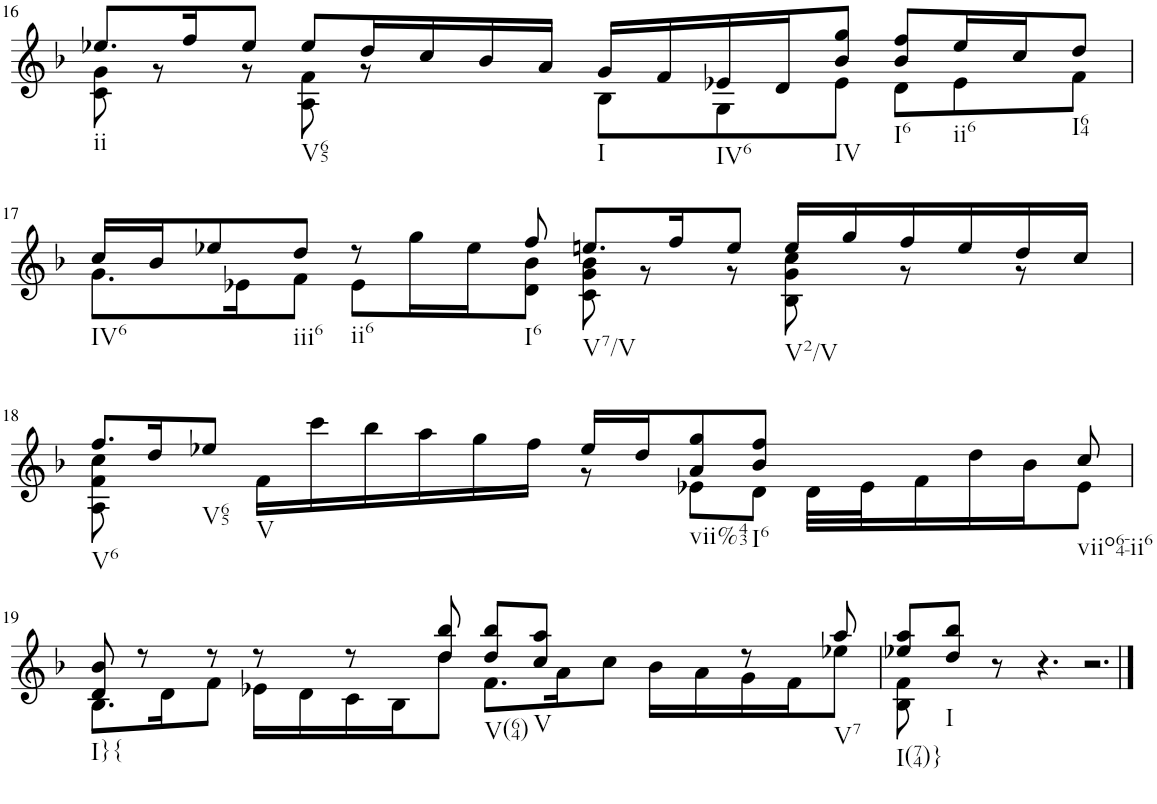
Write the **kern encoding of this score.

**kern
*part1
*staff1
*I"Violin
*I'Vln.
!!LO:PB:g=z
*clefG2
*k[b-]
*M12/8
=16
*^
!LO:TX:b:t=ii	!
8.ee-X/L	8c\ 8g\
.	8r
16ff/K	.
8ee-/J	8r
!LO:TX:b:t=V65	!
8ee-/L	8A\ 8f\
16dd/L	8r
16cc/	.
16b-/	8ryy
16a/JJ	.
!LO:TX:b:t=I	!
16g/LL	8B-\L
16f/	.
!LO:TX:b:t=IV6	!
16e-X/	8G\
16d/J	.
!LO:TX:b:t=IV	!
8b-/ 8gg/J	8e-\J
!LO:TX:b:t=I6	!
8b-/ 8ff/L	8d\L
!LO:TX:b:t=ii6	!
16ee-/L	8e-\
16cc/J	.
!LO:TX:b:t=I64	!
8dd/J	8f\J
!!LO:LB:g=z	!!
=17	=17
!LO:TX:b:t=IV6	!
16cc/LL	8.g\L
16b-/J	.
8ee-X/	.
.	16e-X\K
!LO:TX:b:t=iii6	!
8dd/J	8f\J
!LO:TX:b:t=ii6	!
8r	8e-\L
8ryy	16gg\L
.	16ee-\J
!LO:TX:b:t=I6	!
8ff/	8d\ 8b-\J
!LO:TX:b:t=V7/V	!
8.een/L	8c\ 8g\ 8b-\
.	8r
16ff/K	.
8ee/J	8r
!LO:TX:b:t=V2/V	!
16ee/LL	8B-\ 8g\ 8cc\
16gg/	.
16ff/	8r
16ee/	.
16dd/	8r
16cc/JJ	.
!!LO:LB:g=z	!!
=18	=18
!LO:TX:b:t=V6	!
8.ff/L	8A\ 8f\ 8cc\
.	4ryy
16dd/K	.
!LO:TX:b:t=V65	!
8ee-X/J	.
!LO:TX:b:t=V	!
4.ryy	16f\LL
.	16ccc\
.	16bb-\
.	16aa\
.	16gg\
.	16ff\JJ
16ee-/LL	8r
16dd/J	.
!LO:TX:b:t=vii%43	!
8a/ 8gg/	8e-X\L
!LO:TX:b:t=I6	!
8b-/ 8ff/J	8d\J
8ryy	32d\LLL
.	32e-\J
.	16f\
8ryy	16dd\
.	16b-\J
!LO:TX:b:t=viio64-ii6	!
8cc/	8e-\J
!!LO:LB:g=z	!!
=19	=19
!LO:TX:b:t=I}{	!
8d/ 8b-/	8.B-\L
8r	.
.	16d\K
8r	8f\J
8r	16e-X\LL
.	16d\
8r	16c\
.	16B-\J
8dd/ 8bb-/	8dd\J
!LO:TX:b:t=V(64)	!
8dd/ 8bb-/L	8.f\L
!LO:TX:b:t=V	!
8cc/ 8aa/J	.
.	16a\K
8ryy	8cc\J
8ryy	16b-\LL
.	16a\
8r	16g\
.	16f\J
!LO:TX:b:t=V7	!
8aa/	8ee-X\J
=20	=20
!LO:TX:b:t=I(74)}	!
8ee-X/ 8aa/L	8B-\ 8f\
!LO:TX:b:t=I	!
8dd/ 8bb-/J	1ryy
8r	.
4.r	.
2.r	.
.	4.ryy
*v	*v
==
*-
